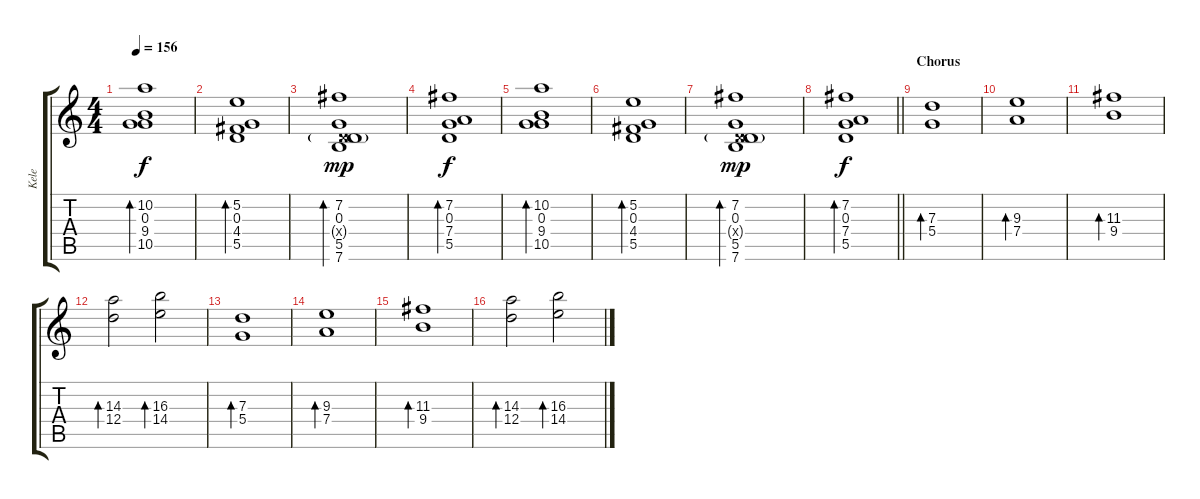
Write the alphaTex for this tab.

\track ("Kele" "Kele") {instrument acousticguitarsteel}
\staff {score tabs}
\tuning (E4 B3 G3 D3 A2 E2) {hide}
\ts (4 4)
\tempo 156
\clef g2
\ks c
(10.2 0.3 9.4 10.5).1{bd 240 dy f} |
(5.2 0.3 4.4 5.5).1{bd 240} |
(7.2 0.3 0.4{g x} 5.5 7.6).1{bd 240 dy mp} |
(7.2 0.3 7.4 5.5).1{bd 240 dy f} |
(10.2 0.3 9.4 10.5).1{bd 240} |
(5.2 0.3 4.4 5.5).1{bd 240} |
(7.2 0.3 0.4{g x} 5.5 7.6).1{bd 240 dy mp} |
\barLineRight lightlight
(7.2 0.3 7.4 5.5).1{bd 240 dy f} |
\section ("" "Chorus")
(7.3 5.4).1{bd 240} |
(9.3 7.4).1{bd 240} |
(11.3 9.4).1{bd 240} |
(14.3 12.4).2{bd 240} (16.3 14.4).2{bd 240} |
(7.3 5.4).1{bd 240} |
(9.3 7.4).1{bd 240} |
(11.3 9.4).1{bd 240} |
(14.3 12.4).2{bd 240} (16.3 14.4).2{bd 240}
